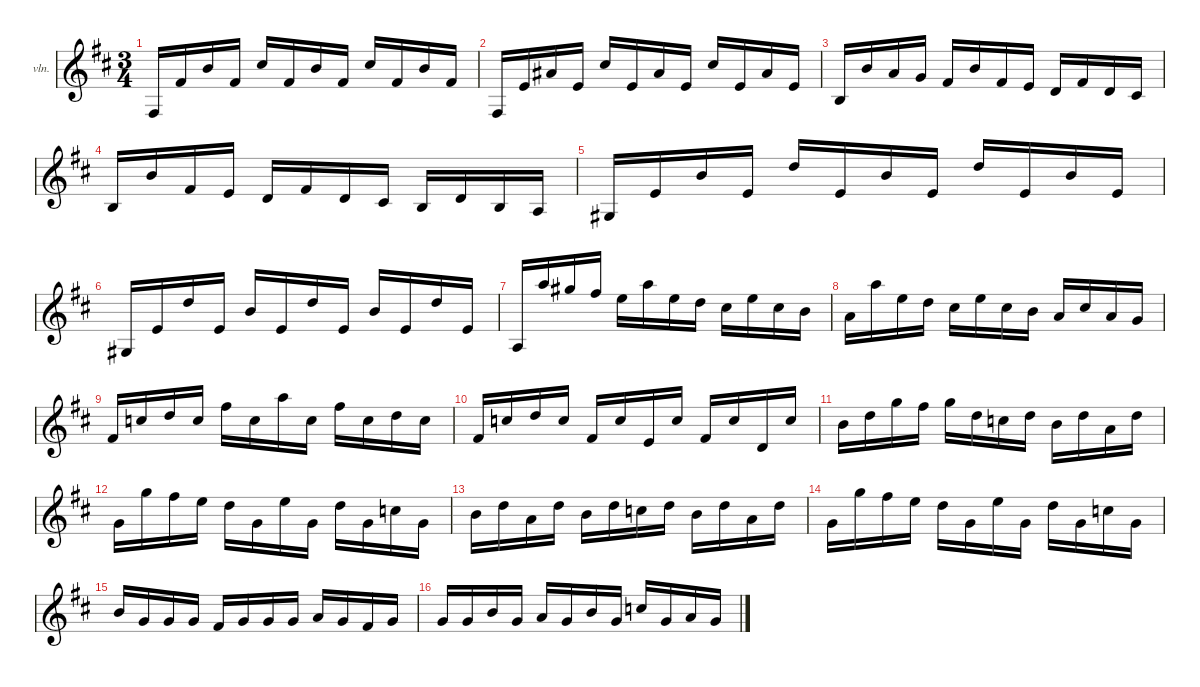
\hideDynamics
\bracketExtendMode nobrackets
\firstSystemTrackNameOrientation horizontal
\otherSystemsTrackNameOrientation horizontal
\track ("Solo Violin" "vln.") {instrument violin}
\staff {score}
\tuning (E5 A4 D4 G3)
\ts (3 4)
\tempo (109 hide)
\clef g2
\ks d
-1.4{acc #}.16{dy ff beam Up} 4.3{acc #}.16{beam Up} 2.2{acc forcenatural}.16{beam Up} 4.3{acc #}.16{beam Up} 4.2{acc #}.16{beam Up} 4.3{acc #}.16{beam Up} 2.2{acc forcenatural}.16{beam Up} 4.3{acc #}.16{beam Up} 4.2{acc #}.16{beam Up} 4.3{acc #}.16{beam Up} 2.2{acc forcenatural}.16{beam Up} 4.3{acc #}.16{beam Up} |
-1.4{acc #}.16{dy mf beam Up} 2.3{acc forcenatural}.16{beam Up} 1.2{acc #}.16{beam Up} 2.3{acc forcenatural}.16{beam Up} 4.2{acc #}.16{beam Up} 2.3{acc forcenatural}.16{beam Up} 1.2{acc #}.16{beam Up} 2.3{acc forcenatural}.16{beam Up} 4.2{acc #}.16{beam Up} 2.3{acc forcenatural}.16{beam Up} 1.2{acc #}.16{beam Up} 2.3{acc forcenatural}.16{beam Up} |
4.4{acc forcenatural}.16{dy ff beam Up} 2.2{acc forcenatural}.16{beam Up} 0.2{acc forcenatural}.16{beam Up} 5.3{acc forcenatural}.16{beam Up} 4.3{acc #}.16{beam Up} 2.2{acc forcenatural}.16{beam Up} 4.3{acc #}.16{beam Up} 2.3{acc forcenatural}.16{beam Up} 0.3{acc forcenatural}.16{beam Up} 4.3{acc #}.16{beam Up} 7.4{acc forcenatural}.16{beam Up} 6.4{acc #}.16{beam Up} |
4.4{acc forcenatural}.16{beam Up} 2.2{acc forcenatural}.16{beam Up} 4.3{acc #}.16{beam Up} 2.3{acc forcenatural}.16{beam Up} 0.3{acc forcenatural}.16{beam Up} 4.3{acc #}.16{beam Up} 7.4{acc forcenatural}.16{beam Up} 6.4{acc #}.16{beam Up} 4.4{acc forcenatural}.16{beam Up} 7.4{acc forcenatural}.16{beam Up} 4.4{acc forcenatural}.16{beam Up} 2.4{acc forcenatural}.16{beam Up} |
1.4{acc #}.16{beam Up} 2.3{acc forcenatural}.16{beam Up} 2.2{acc forcenatural}.16{beam Up} 2.3{acc forcenatural}.16{beam Up} 5.2{acc forcenatural}.16{beam Up} 2.3{acc forcenatural}.16{beam Up} 2.2{acc forcenatural}.16{beam Up} 2.3{acc forcenatural}.16{beam Up} 5.2{acc forcenatural}.16{beam Up} 2.3{acc forcenatural}.16{beam Up} 2.2{acc forcenatural}.16{beam Up} 2.3{acc forcenatural}.16{beam Up} |
1.4{acc #}.16{beam Up} 2.3{acc forcenatural}.16{beam Up} 5.2{acc forcenatural}.16{beam Up} 2.3{acc forcenatural}.16{beam Up} 2.2{acc forcenatural}.16{beam Up} 2.3{acc forcenatural}.16{beam Up} 5.2{acc forcenatural}.16{beam Up} 2.3{acc forcenatural}.16{beam Up} 2.2{acc forcenatural}.16{beam Up} 2.3{acc forcenatural}.16{beam Up} 5.2{acc forcenatural}.16{beam Up} 2.3{acc forcenatural}.16{beam Up} |
2.4{acc forcenatural}.16{beam Up} 5.1{acc forcenatural}.16{beam Up} 4.1{acc #}.16{beam Up} 2.1{acc #}.16{beam Up} 0.1{acc forcenatural}.16{beam Down} 5.1{acc forcenatural}.16{beam Down} 7.2{acc forcenatural}.16{beam Down} 5.2{acc forcenatural}.16{beam Down} 4.2{acc #}.16{beam Down} 7.2{acc forcenatural}.16{beam Down} 4.2{acc #}.16{beam Down} 2.2{acc forcenatural}.16{beam Down} |
0.2{acc forcenatural}.16{beam Down} 5.1{acc forcenatural}.16{beam Down} 7.2{acc forcenatural}.16{beam Down} 5.2{acc forcenatural}.16{beam Down} 4.2{acc #}.16{beam Down} 7.2{acc forcenatural}.16{beam Down} 4.2{acc #}.16{beam Down} 2.2{acc forcenatural}.16{beam Down} 0.2{acc forcenatural}.16{beam Up} 4.2{acc #}.16{beam Up} 7.3{acc forcenatural}.16{beam Up} 5.3{acc forcenatural}.16{beam Up} |
4.3{acc #}.16{beam Up} 3.2{acc forcenatural}.16{beam Up} 5.2{acc forcenatural}.16{beam Up} 3.2{acc forcenatural}.16{beam Up} 2.1{acc #}.16{beam Down} 3.2{acc forcenatural}.16{beam Down} 5.1{acc forcenatural}.16{beam Down} 3.2{acc forcenatural}.16{beam Down} 2.1{acc #}.16{beam Down} 3.2{acc forcenatural}.16{beam Down} 5.2{acc forcenatural}.16{beam Down} 3.2{acc forcenatural}.16{beam Down} |
4.3{acc #}.16{beam Up} 3.2{acc forcenatural}.16{beam Up} 5.2{acc forcenatural}.16{beam Up} 3.2{acc forcenatural}.16{beam Up} 4.3{acc #}.16{beam Up} 3.2{acc forcenatural}.16{beam Up} 2.3{acc forcenatural}.16{beam Up} 3.2{acc forcenatural}.16{beam Up} 4.3{acc #}.16{beam Up} 3.2{acc forcenatural}.16{beam Up} 0.3{acc forcenatural}.16{beam Up} 3.2{acc forcenatural}.16{beam Up} |
2.2{acc forcenatural}.16{beam Down} 5.2{acc forcenatural}.16{beam Down} 3.1{acc forcenatural}.16{beam Down} 2.1{acc #}.16{beam Down} 3.1{acc forcenatural}.16{beam Down} 5.2{acc forcenatural}.16{beam Down} 3.2{acc forcenatural}.16{beam Down} 5.2{acc forcenatural}.16{beam Down} 2.2{acc forcenatural}.16{beam Down} 5.2{acc forcenatural}.16{beam Down} 7.3{acc forcenatural}.16{beam Down} 5.2{acc forcenatural}.16{beam Down} |
5.3{acc forcenatural}.16{beam Down} 3.1{acc forcenatural}.16{beam Down} 2.1{acc #}.16{beam Down} 0.1{acc forcenatural}.16{beam Down} 5.2{acc forcenatural}.16{beam Down} 5.3{acc forcenatural}.16{beam Down} 0.1{acc forcenatural}.16{beam Down} 5.3{acc forcenatural}.16{beam Down} 5.2{acc forcenatural}.16{beam Down} 5.3{acc forcenatural}.16{beam Down} 3.2{acc forcenatural}.16{beam Down} 5.3{acc forcenatural}.16{beam Down} |
2.2{acc forcenatural}.16{dy mf beam Down} 5.2{acc forcenatural}.16{beam Down} 7.3{acc forcenatural}.16{beam Down} 5.2{acc forcenatural}.16{beam Down} 2.2{acc forcenatural}.16{beam Down} 5.2{acc forcenatural}.16{beam Down} 3.2{acc forcenatural}.16{beam Down} 5.2{acc forcenatural}.16{beam Down} 2.2{acc forcenatural}.16{beam Down} 5.2{acc forcenatural}.16{beam Down} 7.3{acc forcenatural}.16{beam Down} 5.2{acc forcenatural}.16{beam Down} |
5.3{acc forcenatural}.16{beam Down} 3.1{acc forcenatural}.16{beam Down} 2.1{acc #}.16{beam Down} 0.1{acc forcenatural}.16{beam Down} 5.2{acc forcenatural}.16{beam Down} 5.3{acc forcenatural}.16{beam Down} 0.1{acc forcenatural}.16{beam Down} 5.3{acc forcenatural}.16{beam Down} 5.2{acc forcenatural}.16{beam Down} 5.3{acc forcenatural}.16{beam Down} 3.2{acc forcenatural}.16{beam Down} 5.3{acc forcenatural}.16{beam Down} |
2.2{acc forcenatural}.16{beam Up} 5.3{acc forcenatural}.16{beam Up} 5.3{acc forcenatural}.16{dy ff beam Up} 5.3{acc forcenatural}.16{dy f beam Up} 4.3{acc #}.16{dy ff beam Up} 5.3{acc forcenatural}.16{dy f beam Up} 5.3{acc forcenatural}.16{dy ff beam Up} 5.3{acc forcenatural}.16{dy f beam Up} 7.3{acc forcenatural}.16{dy ff beam Up} 5.3{acc forcenatural}.16{dy f beam Up} 4.3{acc #}.16{dy ff beam Up} 5.3{acc forcenatural}.16{dy f beam Up} |
5.3{acc forcenatural}.16{dy ff beam Up} 5.3{acc forcenatural}.16{dy f beam Up} 2.2{acc forcenatural}.16{dy ff beam Up} 5.3{acc forcenatural}.16{dy f beam Up} 7.3{acc forcenatural}.16{dy ff beam Up} 5.3{acc forcenatural}.16{dy f beam Up} 2.2{acc forcenatural}.16{dy ff beam Up} 5.3{acc forcenatural}.16{dy f beam Up} 3.2{acc forcenatural}.16{dy ff beam Up} 5.3{acc forcenatural}.16{dy f beam Up} 7.3{acc forcenatural}.16{dy ff beam Up} 5.3{acc forcenatural}.16{dy f beam Up}
